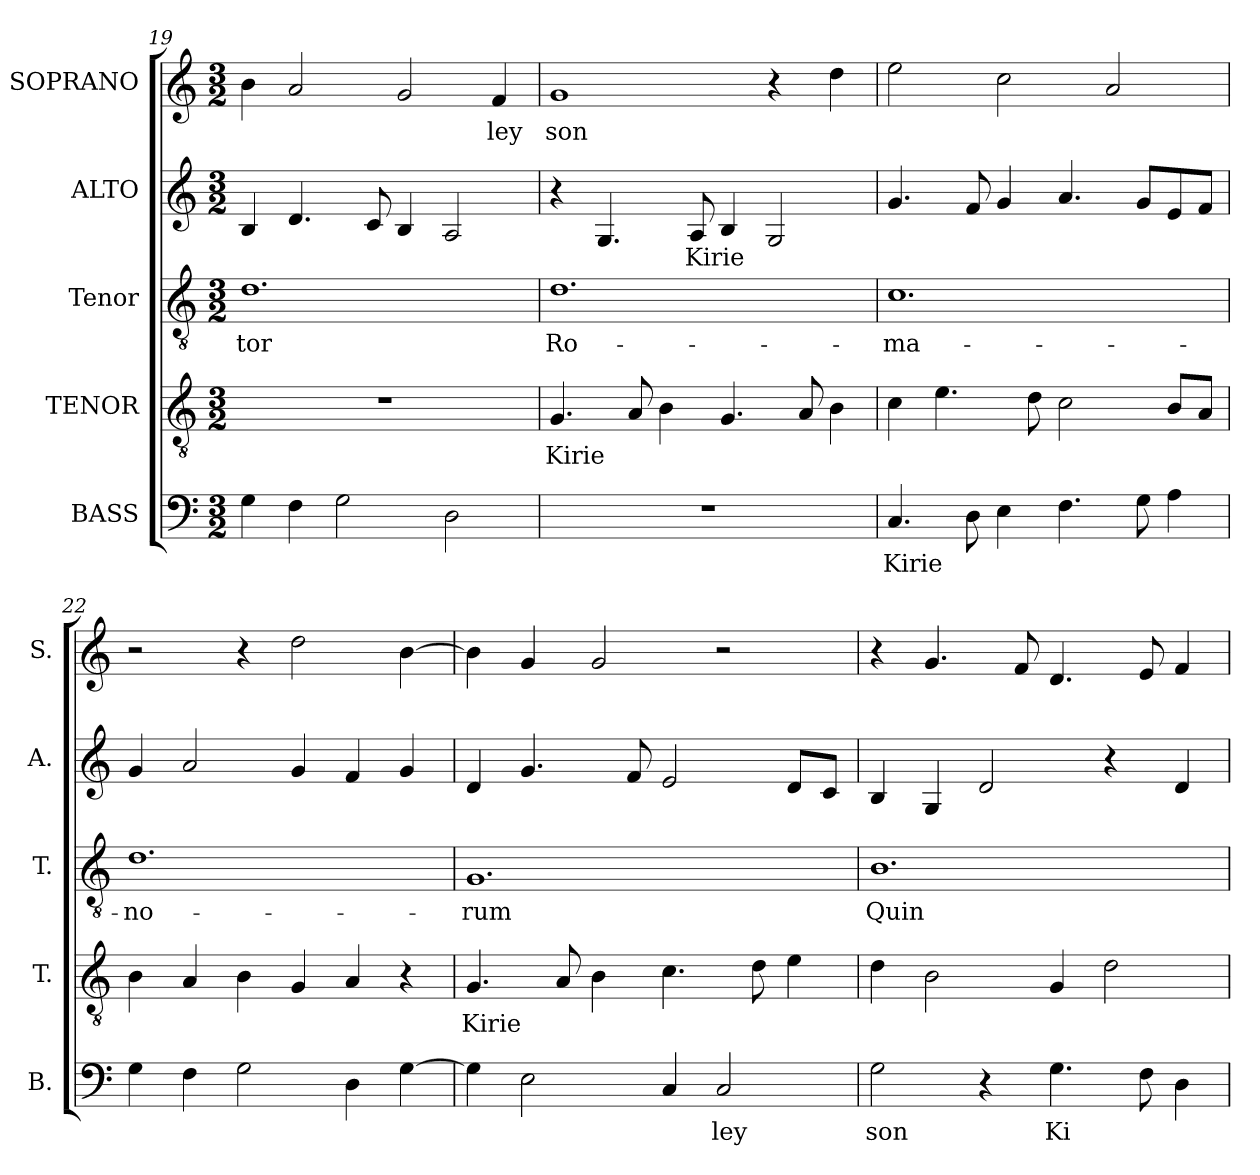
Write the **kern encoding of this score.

**kern	**text	**kern	**text	**kern	**text	**kern	**text	**kern	**text
*part5	*part5	*part4	*part4	*part3	*part3	*part2	*part2	*part1	*part1
*staff5	*staff5	*staff4	*staff4	*staff3	*staff3	*staff2	*staff2	*staff1	*staff1
*I"BASS	*	*I"TENOR	*	*I"Tenor	*	*I"ALTO	*	*I"SOPRANO	*
*I'B.	*	*I'T.	*	*I'T.	*	*I'A.	*	*I'S.	*
!!LO:LB:g=z
*clefF4	*	*clefGv2	*	*clefGv2	*	*clefG2	*	*clefG2	*
*	*	*ITrd7c12	*	*ITrd7c12	*	*	*	*	*
*k[]	*	*k[]	*	*k[]	*	*k[]	*	*k[]	*
*C:	*	*C:	*	*C:	*	*C:	*	*C:	*
*M3/2	*	*M3/2	*	*M3/2	*	*M3/2	*	*M3/2	*
=19	=19	=19	=19	=19	=19	=19	=19	=19	=19
!	!	!LO:N:vis=1	!	!	!	!	!	!	!
!	!	!	!	!	!LO:LY:b:color=#000000	!	!	!	!
4Gi\	.	1.r	.	1.Di	-tor	4Bi/	.	4bi\	.
4Fi\	.	.	.	.	.	4.di/	.	2ai/	.
2Gi\	.	.	.	.	.	.	.	.	.
.	.	.	.	.	.	8ci/	.	.	.
.	.	.	.	.	.	4Bi/	.	2gi/	.
2Di\	.	.	.	.	.	2Ai/	.	.	.
!	!	!	!	!	!	!	!	!	!LO:LY:b:color=#000000
.	.	.	.	.	.	.	.	4fi/	ley
=20	=20	=20	=20	=20	=20	=20	=20	=20	=20
!LO:N:vis=1	!	!	!	!	!	!	!	!	!
!	!	!	!LO:LY:b:color=#000000	!	!	!	!	!	!
!	!	!	!	!	!LO:LY:b:color=#000000	!	!	!	!
!	!	!	!	!	!	!	!	!	!LO:LY:b:color=#000000
1.r	.	4.GGi/	Kirie	1.Di	Ro-	4r	.	1gi	son
.	.	.	.	.	.	4.Gi/	.	.	.
.	.	8AAi/	.	.	.	.	.	.	.
.	.	4BBi\	.	.	.	.	.	.	.
!	!	!	!	!	!	!	!LO:LY:b:color=#000000	!	!
.	.	.	.	.	.	8Ai/	Kirie	.	.
.	.	4.GGi/	.	.	.	4Bi/	.	.	.
.	.	.	.	.	.	2Gi/	.	4r	.
.	.	8AAi/	.	.	.	.	.	.	.
.	.	4BBi\	.	.	.	.	.	4ddi\	.
=21	=21	=21	=21	=21	=21	=21	=21	=21	=21
!	!LO:LY:b:color=#000000	!	!	!	!	!	!	!	!
!	!	!	!	!	!LO:LY:b:color=#000000	!	!	!	!
4.Ci/	Kirie	4Ci\	.	1.Ci	-ma-	4.gi/	.	2eei\	.
.	.	4.Ei\	.	.	.	.	.	.	.
8Di\	.	.	.	.	.	8fi/	.	.	.
4Ei\	.	.	.	.	.	4gi/	.	2cci\	.
.	.	8Di\	.	.	.	.	.	.	.
4.Fi\	.	2Ci\	.	.	.	4.ai/	.	.	.
.	.	.	.	.	.	.	.	2ai/	.
8Gi\	.	.	.	.	.	8gi/L	.	.	.
4Ai\	.	8BBi/L	.	.	.	8ei/	.	.	.
.	.	8AAi/J	.	.	.	8fi/J	.	.	.
=22	=22	=22	=22	=22	=22	=22	=22	=22	=22
!	!	!	!	!	!LO:LY:b:color=#000000	!	!	!	!
4Gi\	.	4BBi\	.	1.Di	-no-	4gi/	.	2r	.
4Fi\	.	4AAi/	.	.	.	2ai/	.	.	.
2Gi\	.	4BBi\	.	.	.	.	.	4r	.
.	.	4GGi/	.	.	.	4gi/	.	2ddi\	.
4Di\	.	4AAi/	.	.	.	4fi/	.	.	.
[4Gi\	.	4r	.	.	.	4gi/	.	[4bi\	.
!!LO:PB:g=z
=23	=23	=23	=23	=23	=23	=23	=23	=23	=23
!	!	!	!LO:LY:b:color=#000000	!	!	!	!	!	!
!	!	!	!	!	!LO:LY:b:color=#000000	!	!	!	!
4Gi\]	.	4.GGi/	Kirie	1.GGi	-rum	4di/	.	4bi\]	.
2Ei\	.	.	.	.	.	4.gi/	.	4gi/	.
.	.	8AAi/	.	.	.	.	.	.	.
.	.	4BBi\	.	.	.	.	.	2gi/	.
.	.	.	.	.	.	8fi/	.	.	.
4Ci/	.	4.Ci\	.	.	.	2ei/	.	.	.
!	!LO:LY:b:color=#000000	!	!	!	!	!	!	!	!
2Ci/	ley	.	.	.	.	.	.	2r	.
.	.	8Di\	.	.	.	.	.	.	.
.	.	4Ei\	.	.	.	8di/L	.	.	.
.	.	.	.	.	.	8ci/J	.	.	.
=24	=24	=24	=24	=24	=24	=24	=24	=24	=24
!	!LO:LY:b:color=#000000	!	!	!	!	!	!	!	!
!	!	!	!	!	!LO:LY:b:color=#000000	!	!	!	!
2Gi\	son	4Di\	.	1.BBi	Quin-	4Bi/	.	4r	.
.	.	2BBi\	.	.	.	4Gi/	.	4.gi/	.
4r	.	.	.	.	.	2di/	.	.	.
.	.	.	.	.	.	.	.	8fi/	.
!	!LO:LY:b:color=#000000	!	!	!	!	!	!	!	!
4.Gi\	Ki	4GGi/	.	.	.	.	.	4.di/	.
.	.	2Di\	.	.	.	4r	.	.	.
8Fi\	.	.	.	.	.	.	.	8ei/	.
4Di\	.	.	.	.	.	4di/	.	4fi/	.
=	=	=	=	=	=	=	=	=	=
*-	*-	*-	*-	*-	*-	*-	*-	*-	*-
